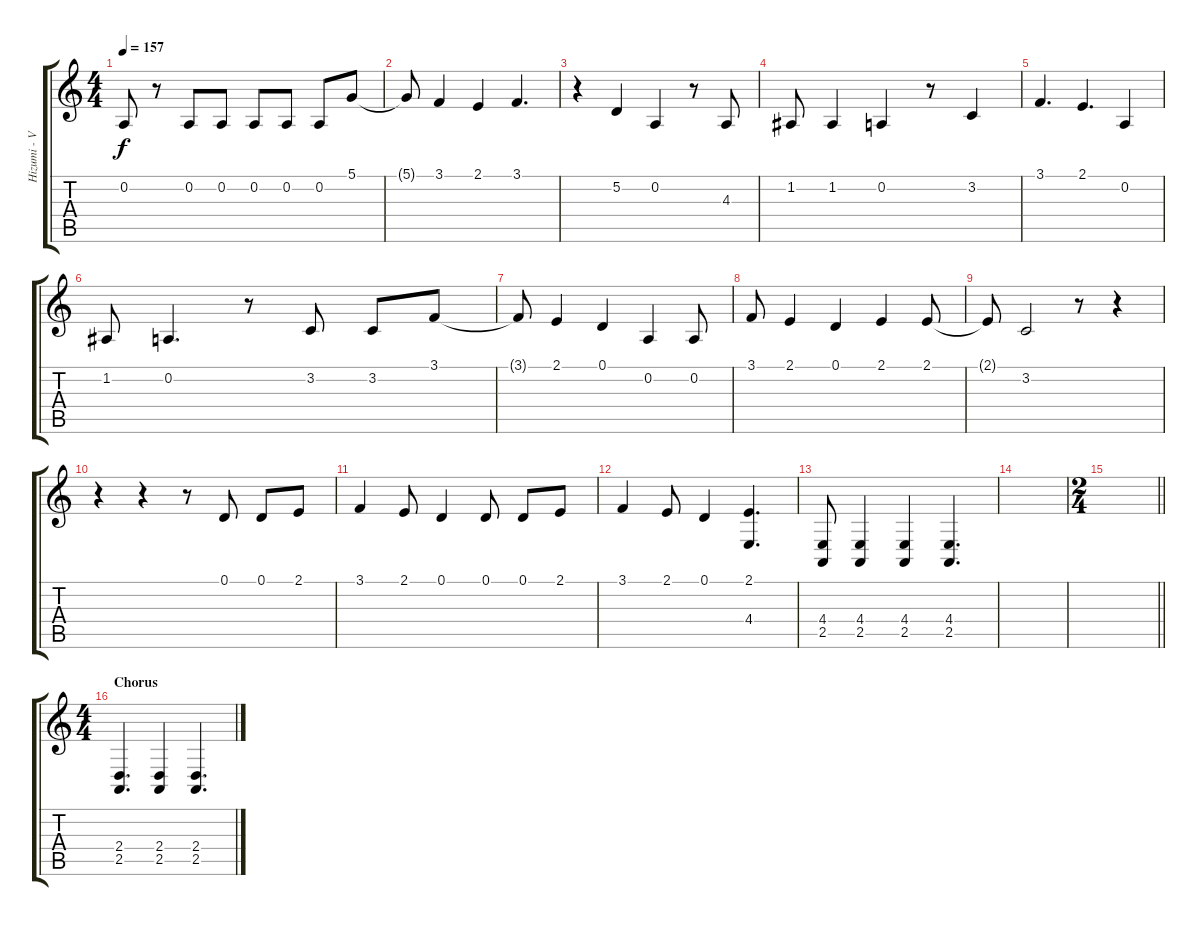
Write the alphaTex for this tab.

\track ("Hizumi - Vocals" "Hizumi - V") {instrument lead6voice}
\staff {score tabs}
\tuning (D4 A3 F3 C3 G2 D2) {hide}
\ts (4 4)
\tempo 157
\clef g2
\ks c
0.2{t}.8{dy f} r.8 0.2.8 0.2.8 0.2.8 0.2.8 0.2.8 5.1.8 |
5.1{t}.8 3.1.4 2.1.4 3.1.4{d} |
r.4 5.2.4 0.2.4 r.8 4.3.8 |
1.2.8 1.2.4 0.2.4 r.8 3.2.4 |
3.1.4{d} 2.1.4{d} 0.2.4 |
1.2.8 0.2.4{d} r.8 3.2.8 3.2.8 3.1.8 |
3.1{t}.8 2.1.4 0.1.4 0.2.4 0.2.8 |
3.1.8 2.1.4 0.1.4 2.1.4 2.1.8 |
2.1{t}.8 3.2.2 r.8 r.4 |
r.4 r.4 r.8 0.1.8 0.1.8 2.1.8 |
3.1.4 2.1.8 0.1.4 0.1.8 0.1.8 2.1.8 |
3.1.4 2.1.8 0.1.4 (2.1 4.4).4{d} |
(4.4 2.5).8 (4.4 2.5).4 (4.4 2.5).4 (4.4 2.5).4{d} |
|
\ts (2 4)
\barLineRight lightlight
|
\ts (4 4)
\section ("" "Chorus")
(2.4 2.5).4{d} (2.4 2.5).4 (2.4 2.5).4{d}
